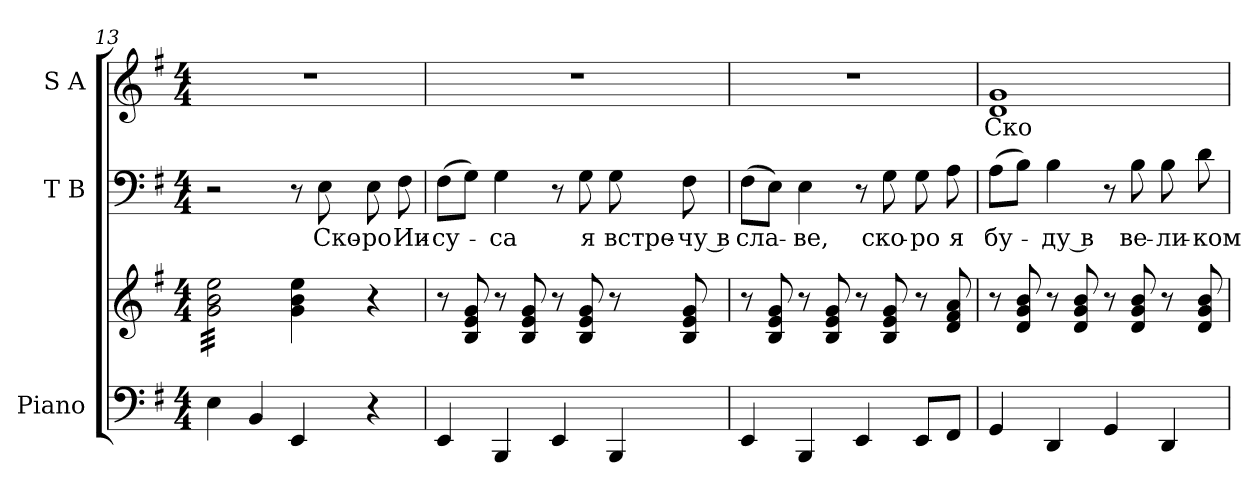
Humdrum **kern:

**kern	**kern	**kern	**text	**kern	**text
*part3	*part3	*part2	*part2	*part1	*part1
*staff4	*staff3	*staff2	*staff2	*staff1	*staff1
*I"Piano	*	*I"T B	*	*I"S A	*
!!LO:PB:g=z
*clefF4	*clefG2	*clefF4	*	*clefG2	*
*k[f#]	*k[f#]	*k[f#]	*	*k[f#]	*
*G:	*G:	*G:	*	*G:	*
*M4/4	*M4/4	*M4/4	*	*M4/4	*
=13	=13	=13	=13	=13	=13
*	*tremolo	*	*	*	*
4Ei\	32gi\ 32bi 32eeiLLL	2r	.	1r	.
.	32gi\ 32bi 32eei	.	.	.	.
.	32gi\ 32bi 32eei	.	.	.	.
.	32gi\ 32bi 32eei	.	.	.	.
.	32gi\ 32bi 32eei	.	.	.	.
.	32gi\ 32bi 32eei	.	.	.	.
.	32gi\ 32bi 32eei	.	.	.	.
.	32gi\ 32bi 32eei	.	.	.	.
4BBi/	32gi\ 32bi 32eei	.	.	.	.
.	32gi\ 32bi 32eei	.	.	.	.
.	32gi\ 32bi 32eei	.	.	.	.
.	32gi\ 32bi 32eei	.	.	.	.
.	32gi\ 32bi 32eei	.	.	.	.
.	32gi\ 32bi 32eei	.	.	.	.
.	32gi\ 32bi 32eei	.	.	.	.
.	32gi\ 32bi 32eeiJJJ	.	.	.	.
*	*Xtremolo	*	*	*	*
4EEi/	4gi\ 4bi 4eei	8r	.	.	.
!	!	!	!LO:LY:b:color=#000000	!	!
.	.	8Ei\	Ско-	.	.
!	!	!	!LO:LY:b:color=#000000	!	!
4r	4r	8Ei\	-ро	.	.
!	!	!	!LO:LY:b:color=#000000	!	!
.	.	8F#i\	Ии-	.	.
=14	=14	=14	=14	=14	=14
!	!	!	!LO:LY:b:color=#000000	!	!
4EEi/	8r	(8F#i\L	-су-	1r	.
.	8Bi/ 8ei 8gi	8Gi\J)	.	.	.
!	!	!	!LO:LY:b:color=#000000	!	!
4BBBi/	8r	4Gi\	-са	.	.
.	8Bi/ 8ei 8gi	.	.	.	.
4EEi/	8r	8r	.	.	.
!	!	!	!LO:LY:b:color=#000000	!	!
.	8Bi/ 8ei 8gi	8Gi\	я	.	.
!	!	!	!LO:LY:b:color=#000000	!	!
4BBBi/	8r	8Gi\	встре-	.	.
!	!	!	!LO:LY:b:color=#000000	!	!
.	8Bi/ 8ei 8gi	8F#i\	-чу в	.	.
=15	=15	=15	=15	=15	=15
!	!	!	!LO:LY:b:color=#000000	!	!
4EEi/	8r	(8F#i\L	сла-	1r	.
.	8Bi/ 8ei 8gi	8Ei\J)	.	.	.
!	!	!	!LO:LY:b:color=#000000	!	!
4BBBi/	8r	4Ei\	-ве,	.	.
.	8Bi/ 8ei 8gi	.	.	.	.
4EEi/	8r	8r	.	.	.
!	!	!	!LO:LY:b:color=#000000	!	!
.	8Bi/ 8ei 8gi	8Gi\	ско-	.	.
!	!	!	!LO:LY:b:color=#000000	!	!
8EEi/L	8r	8Gi\	-ро	.	.
!	!	!	!LO:LY:b:color=#000000	!	!
8FF#i/J	8di/ 8f#i 8ai	8Ai\	я	.	.
=16	=16	=16	=16	=16	=16
!	!	!	!LO:LY:b:color=#000000	!	!
!	!	!	!	!	!LO:LY:b:color=#000000
4GGi/	8r	(8Ai\L	бу-	1di 1gi	Ско-
.	8di/ 8gi 8bi	8Bi\J)	.	.	.
!	!	!	!LO:LY:b:color=#000000	!	!
4DDi/	8r	4Bi\	-ду в	.	.
.	8di/ 8gi 8bi	.	.	.	.
4GGi/	8r	8r	.	.	.
!	!	!	!LO:LY:b:color=#000000	!	!
.	8di/ 8gi 8bi	8Bi\	ве-	.	.
!	!	!	!LO:LY:b:color=#000000	!	!
4DDi/	8r	8Bi\	-ли-	.	.
!	!	!	!LO:LY:b:color=#000000	!	!
.	8di/ 8gi 8bi	8di\	-ком	.	.
=	=	=	=	=	=
*-	*-	*-	*-	*-	*-
